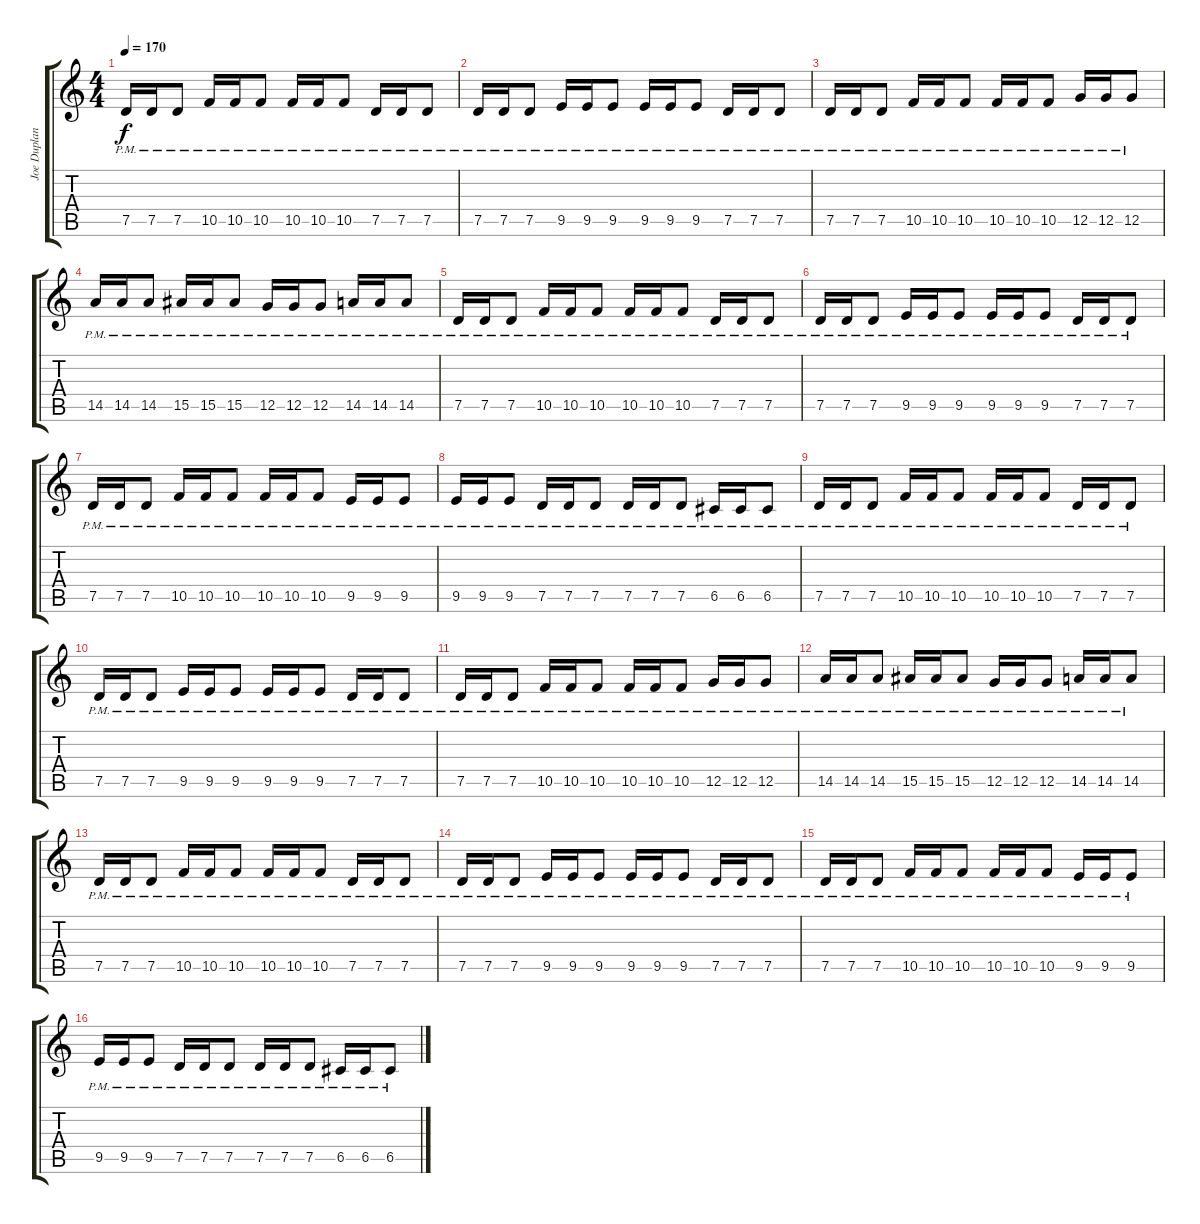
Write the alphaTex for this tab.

\track ("Joe Duplantier" "Joe Duplan") {instrument distortionguitar}
\staff {score tabs}
\tuning (D4 A3 F3 C3 G2 D2) {hide}
\ts (4 4)
\tempo 170
\clef g2
\ks c
7.5{pm}.16{dy f} 7.5{pm}.16 7.5{pm}.8 10.5{pm}.16 10.5{pm}.16 10.5{pm}.8 10.5{pm}.16 10.5{pm}.16 10.5{pm}.8 7.5{pm}.16 7.5{pm}.16 7.5{pm}.8 |
7.5{pm}.16 7.5{pm}.16 7.5{pm}.8 9.5{pm}.16 9.5{pm}.16 9.5{pm}.8 9.5{pm}.16 9.5{pm}.16 9.5{pm}.8 7.5{pm}.16 7.5{pm}.16 7.5{pm}.8 |
7.5{pm}.16 7.5{pm}.16 7.5{pm}.8 10.5{pm}.16 10.5{pm}.16 10.5{pm}.8 10.5{pm}.16 10.5{pm}.16 10.5{pm}.8 12.5{pm}.16 12.5{pm}.16 12.5{pm}.8 |
14.5{pm}.16 14.5{pm}.16 14.5{pm}.8 15.5{pm}.16 15.5{pm}.16 15.5{pm}.8 12.5{pm}.16 12.5{pm}.16 12.5{pm}.8 14.5{pm}.16 14.5{pm}.16 14.5{pm}.8 |
7.5{pm}.16 7.5{pm}.16 7.5{pm}.8 10.5{pm}.16 10.5{pm}.16 10.5{pm}.8 10.5{pm}.16 10.5{pm}.16 10.5{pm}.8 7.5{pm}.16 7.5{pm}.16 7.5{pm}.8 |
7.5{pm}.16 7.5{pm}.16 7.5{pm}.8 9.5{pm}.16 9.5{pm}.16 9.5{pm}.8 9.5{pm}.16 9.5{pm}.16 9.5{pm}.8 7.5{pm}.16 7.5{pm}.16 7.5{pm}.8 |
7.5{pm}.16 7.5{pm}.16 7.5{pm}.8 10.5{pm}.16 10.5{pm}.16 10.5{pm}.8 10.5{pm}.16 10.5{pm}.16 10.5{pm}.8 9.5{pm}.16 9.5{pm}.16 9.5{pm}.8 |
9.5{pm}.16 9.5{pm}.16 9.5{pm}.8 7.5{pm}.16 7.5{pm}.16 7.5{pm}.8 7.5{pm}.16 7.5{pm}.16 7.5{pm}.8 6.5{pm}.16 6.5{pm}.16 6.5{pm}.8 |
7.5{pm}.16 7.5{pm}.16 7.5{pm}.8 10.5{pm}.16 10.5{pm}.16 10.5{pm}.8 10.5{pm}.16 10.5{pm}.16 10.5{pm}.8 7.5{pm}.16 7.5{pm}.16 7.5{pm}.8 |
7.5{pm}.16 7.5{pm}.16 7.5{pm}.8 9.5{pm}.16 9.5{pm}.16 9.5{pm}.8 9.5{pm}.16 9.5{pm}.16 9.5{pm}.8 7.5{pm}.16 7.5{pm}.16 7.5{pm}.8 |
7.5{pm}.16 7.5{pm}.16 7.5{pm}.8 10.5{pm}.16 10.5{pm}.16 10.5{pm}.8 10.5{pm}.16 10.5{pm}.16 10.5{pm}.8 12.5{pm}.16 12.5{pm}.16 12.5{pm}.8 |
14.5{pm}.16 14.5{pm}.16 14.5{pm}.8 15.5{pm}.16 15.5{pm}.16 15.5{pm}.8 12.5{pm}.16 12.5{pm}.16 12.5{pm}.8 14.5{pm}.16 14.5{pm}.16 14.5{pm}.8 |
7.5{pm}.16 7.5{pm}.16 7.5{pm}.8 10.5{pm}.16 10.5{pm}.16 10.5{pm}.8 10.5{pm}.16 10.5{pm}.16 10.5{pm}.8 7.5{pm}.16 7.5{pm}.16 7.5{pm}.8 |
7.5{pm}.16 7.5{pm}.16 7.5{pm}.8 9.5{pm}.16 9.5{pm}.16 9.5{pm}.8 9.5{pm}.16 9.5{pm}.16 9.5{pm}.8 7.5{pm}.16 7.5{pm}.16 7.5{pm}.8 |
7.5{pm}.16 7.5{pm}.16 7.5{pm}.8 10.5{pm}.16 10.5{pm}.16 10.5{pm}.8 10.5{pm}.16 10.5{pm}.16 10.5{pm}.8 9.5{pm}.16 9.5{pm}.16 9.5{pm}.8 |
9.5{pm}.16 9.5{pm}.16 9.5{pm}.8 7.5{pm}.16 7.5{pm}.16 7.5{pm}.8 7.5{pm}.16 7.5{pm}.16 7.5{pm}.8 6.5{pm}.16 6.5{pm}.16 6.5{pm}.8
